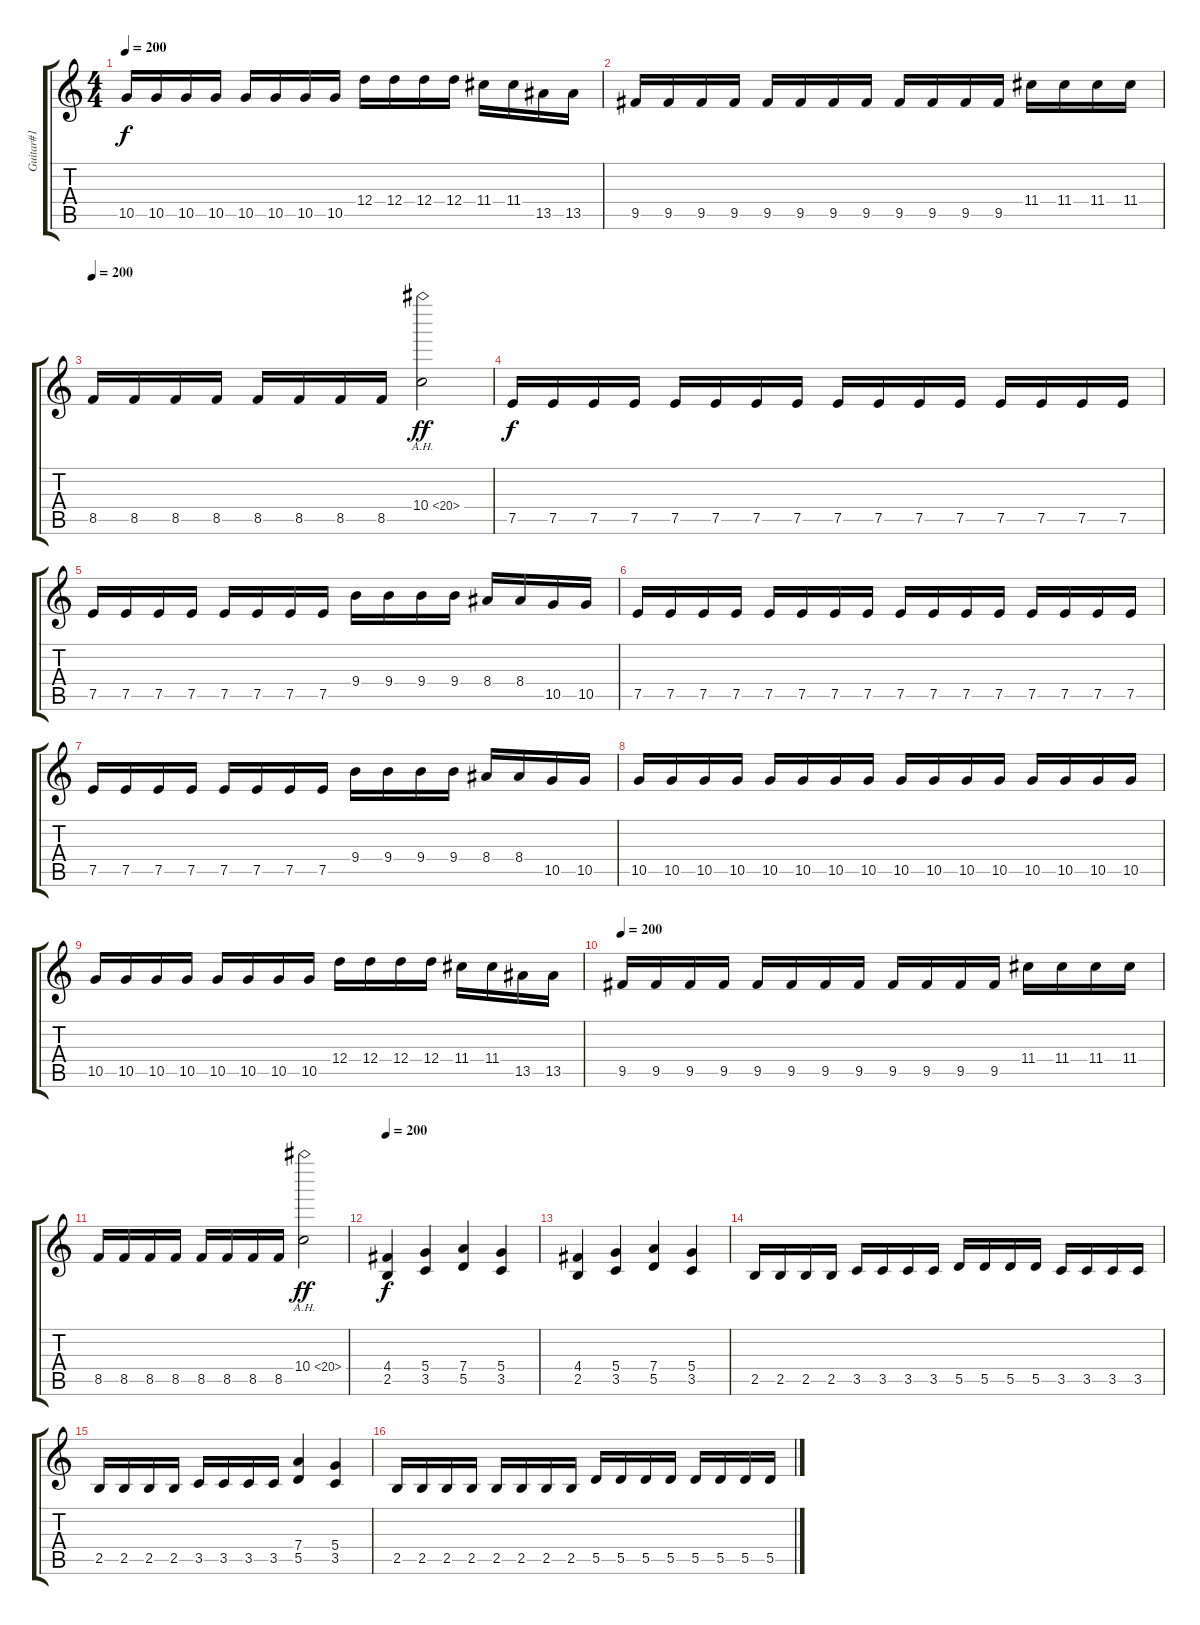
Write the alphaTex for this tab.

\track ("Guitar#1" "Guitar#1") {instrument distortionguitar}
\staff {score tabs}
\tuning (E4 B3 G3 D3 A2 E2) {hide}
\ts (4 4)
\tempo 200
\clef g2
\ks c
10.5.16{dy f} 10.5.16 10.5.16 10.5.16 10.5.16 10.5.16 10.5.16 10.5.16 12.4.16 12.4.16 12.4.16 12.4.16 11.4.16 11.4.16 13.5.16 13.5.16 |
9.5.16 9.5.16 9.5.16 9.5.16 9.5.16 9.5.16 9.5.16 9.5.16 9.5.16 9.5.16 9.5.16 9.5.16 11.4.16 11.4.16 11.4.16 11.4.16 |
\tempo 200
8.5.16 8.5.16 8.5.16 8.5.16 8.5.16 8.5.16 8.5.16 8.5.16 10.4{ah 10}.2{dy ff} |
7.5.16{dy f} 7.5.16 7.5.16 7.5.16 7.5.16 7.5.16 7.5.16 7.5.16 7.5.16 7.5.16 7.5.16 7.5.16 7.5.16 7.5.16 7.5.16 7.5.16 |
7.5.16 7.5.16 7.5.16 7.5.16 7.5.16 7.5.16 7.5.16 7.5.16 9.4.16 9.4.16 9.4.16 9.4.16 8.4.16 8.4.16 10.5.16 10.5.16 |
7.5.16 7.5.16 7.5.16 7.5.16 7.5.16 7.5.16 7.5.16 7.5.16 7.5.16 7.5.16 7.5.16 7.5.16 7.5.16 7.5.16 7.5.16 7.5.16 |
7.5.16 7.5.16 7.5.16 7.5.16 7.5.16 7.5.16 7.5.16 7.5.16 9.4.16 9.4.16 9.4.16 9.4.16 8.4.16 8.4.16 10.5.16 10.5.16 |
10.5.16 10.5.16 10.5.16 10.5.16 10.5.16 10.5.16 10.5.16 10.5.16 10.5.16 10.5.16 10.5.16 10.5.16 10.5.16 10.5.16 10.5.16 10.5.16 |
10.5.16 10.5.16 10.5.16 10.5.16 10.5.16 10.5.16 10.5.16 10.5.16 12.4.16 12.4.16 12.4.16 12.4.16 11.4.16 11.4.16 13.5.16 13.5.16 |
\tempo 200
9.5.16 9.5.16 9.5.16 9.5.16 9.5.16 9.5.16 9.5.16 9.5.16 9.5.16 9.5.16 9.5.16 9.5.16 11.4.16 11.4.16 11.4.16 11.4.16 |
8.5.16 8.5.16 8.5.16 8.5.16 8.5.16 8.5.16 8.5.16 8.5.16 10.4{ah 10}.2{dy ff} |
\tempo 200
(4.4 2.5).4{dy f} (5.4 3.5).4 (7.4 5.5).4 (5.4 3.5).4 |
(4.4 2.5).4 (5.4 3.5).4 (7.4 5.5).4 (5.4 3.5).4 |
2.5.16 2.5.16 2.5.16 2.5.16 3.5.16 3.5.16 3.5.16 3.5.16 5.5.16 5.5.16 5.5.16 5.5.16 3.5.16 3.5.16 3.5.16 3.5.16 |
2.5.16 2.5.16 2.5.16 2.5.16 3.5.16 3.5.16 3.5.16 3.5.16 (7.4 5.5).4 (5.4 3.5).4 |
2.5.16 2.5.16 2.5.16 2.5.16 2.5.16 2.5.16 2.5.16 2.5.16 5.5.16 5.5.16 5.5.16 5.5.16 5.5.16 5.5.16 5.5.16 5.5.16
